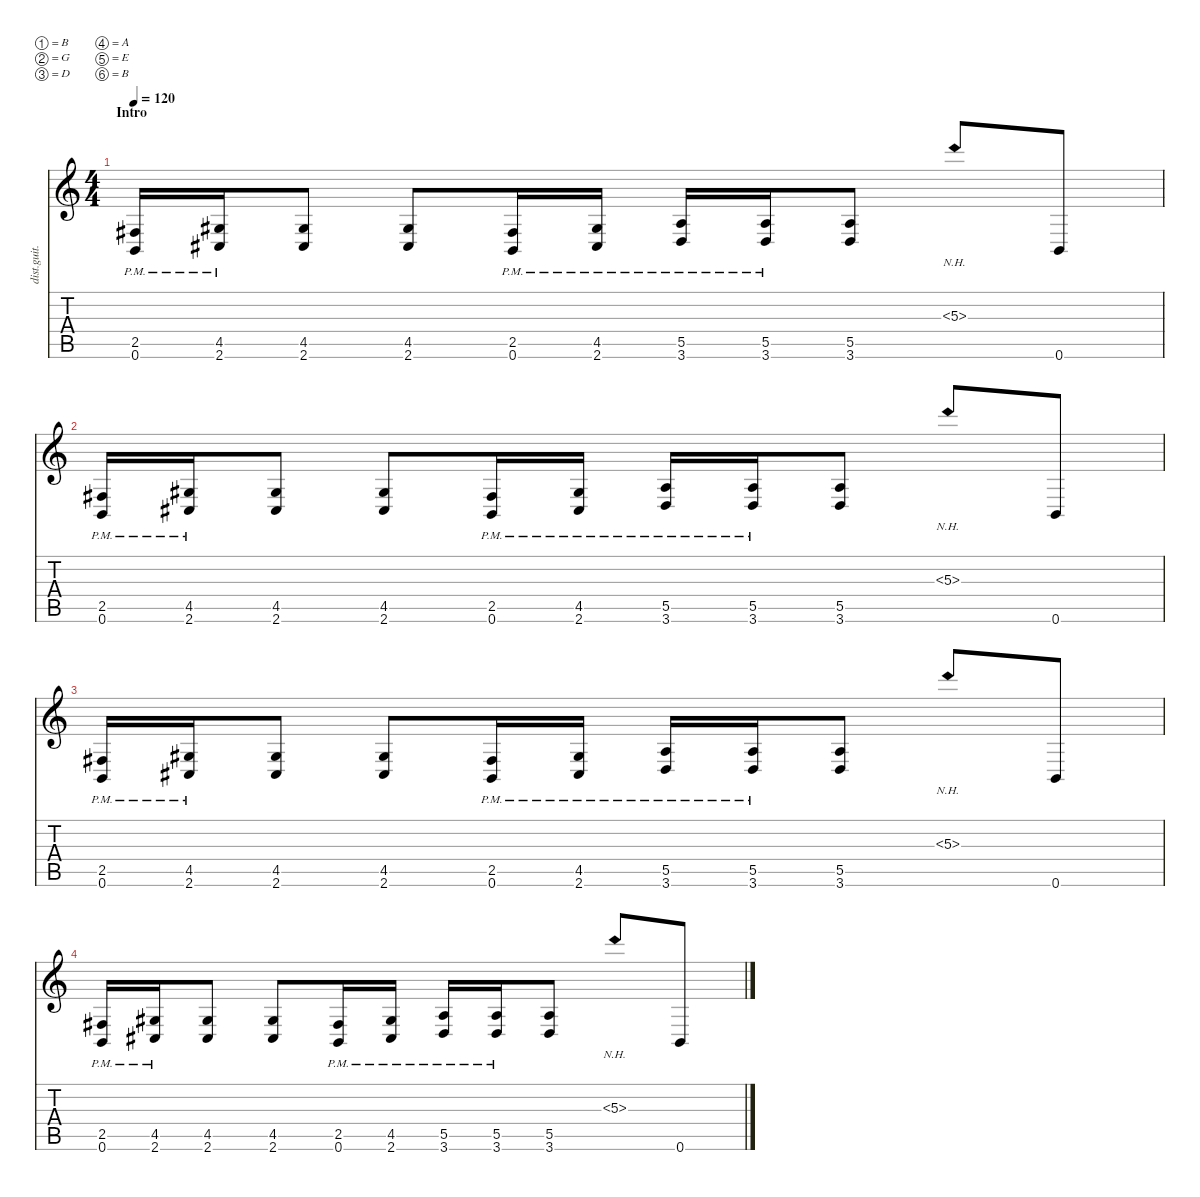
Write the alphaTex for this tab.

\defaultSystemsLayout 4
\hideDynamics
\bracketExtendMode nobrackets
\track ("Distortion Guitar - Petr" "dist.guit.") {instrument distortionguitar}
\staff {score tabs}
\tuning (B3 G3 D3 A2 E2 B1)
\ts (4 4)
\section ("" "Intro")
\tempo 120
\clef g2
\ks c
(0.6{pm} 2.5{pm acc #}).16{dy ff instrument distortionguitar} (2.6{pm acc #} 4.5{pm acc #}).16 (2.6{acc #} 4.5{acc #}).8 (2.6{acc #} 4.5{acc #}).8 (0.6{pm} 2.5{pm acc #}).16 (2.6{pm acc #} 4.5{pm acc #}).16 (3.6{pm} 5.5{pm}).16 (3.6{pm} 5.5{pm}).16 (3.6 5.5).8 5.3{nh}.8 0.6.8 |
(0.6{pm} 2.5{pm acc #}).16 (2.6{pm acc #} 4.5{pm acc #}).16 (2.6{acc #} 4.5{acc #}).8 (2.6{acc #} 4.5{acc #}).8 (0.6{pm} 2.5{pm acc #}).16 (2.6{pm acc #} 4.5{pm acc #}).16 (3.6{pm} 5.5{pm}).16 (3.6{pm} 5.5{pm}).16 (3.6 5.5).8 5.3{nh}.8 0.6.8 |
(0.6{pm} 2.5{pm acc #}).16 (2.6{pm acc #} 4.5{pm acc #}).16 (2.6{acc #} 4.5{acc #}).8 (2.6{acc #} 4.5{acc #}).8 (0.6{pm} 2.5{pm acc #}).16 (2.6{pm acc #} 4.5{pm acc #}).16 (3.6{pm} 5.5{pm}).16 (3.6{pm} 5.5{pm}).16 (3.6 5.5).8 5.3{nh}.8 0.6.8 |
(0.6{pm} 2.5{pm acc #}).16 (2.6{pm acc #} 4.5{pm acc #}).16 (2.6{acc #} 4.5{acc #}).8 (2.6{acc #} 4.5{acc #}).8 (0.6{pm} 2.5{pm acc #}).16 (2.6{pm acc #} 4.5{pm acc #}).16 (3.6{pm} 5.5{pm}).16 (3.6{pm} 5.5{pm}).16 (3.6 5.5).8 5.3{nh}.8 0.6.8
